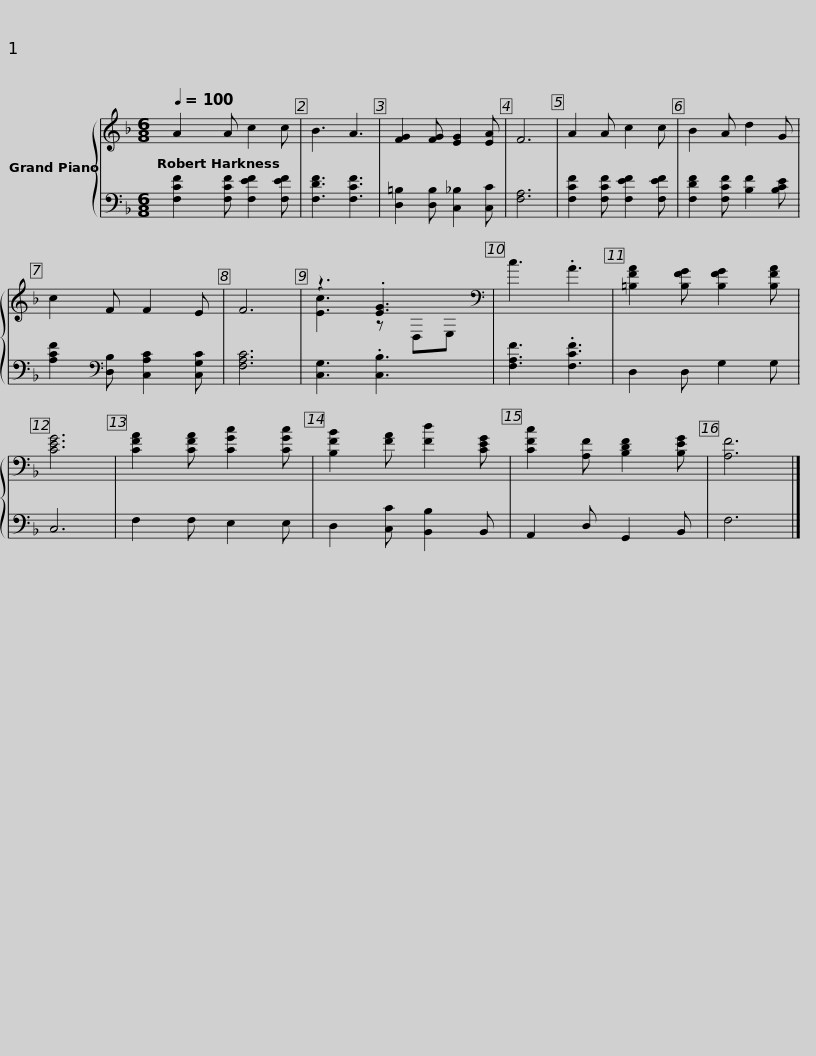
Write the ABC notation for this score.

X:1
%%score { ( 1 3 ) | 2 }
L:1/8
Q:1/4=100
M:6/8
I:linebreak $
K:F
V:1 treble
V:3 treble
V:2 bass
V:1
 A2 A c2 c | B3 A3 | [FG]2 [FG] [EG]2 [EA] | F6 | A2 A c2 c | %5
 B2 A d2 G | c2 F F2 E | F6 |$ z3 .[EG]3[K:bass] | c3 .A3 | %10
 [=B,FA]2 [B,FG] [B,FG]2 [B,FA] | [CEG]6 | [CFA]2 [CFA] [CGc]2 [CGc] | [B,FB]2 [FA] [Fd]2 [CEG] | [CFc]2 [A,F] [B,DF]2 [B,EG] | %15
 [A,F]6 |] %16
V:2
 [F,CF]2 [F,CF] [F,EF]2 [F,EF] | [F,DF]3 [F,CF]3 | [D,=B,]2 [D,B,] [C,_B,]2 [C,C] | [F,A,]6 | [F,CF]2 [F,CF] [F,EF]2 [F,EF] | %5
 [F,DF]2 [F,CF] [B,F]2 [B,CE] | [A,CF]2[K:bass] [D,B,] [C,A,C]2 [C,G,C] | [F,A,C]6 |$ [C,G,]3 .[C,B,]3 | [F,A,F]3 .[F,CF]3 | %10
 D,2 D, G,2 G, | C,6 | F,2 F, E,2 E, | D,2 [C,C] [B,,B,]2 B,, | A,,2 D, G,,2 B,, | %15
 F,6 |] %16
V:3
 x6 | x6 | x6 | x6 | x6 | %5
 x6 | x6 | x6 |$ [Ec]3 z[K:bass] D,E, | x6 | %10
 x6 | x6 | x6 | x6 | x6 | %15
 x6 |] %16
